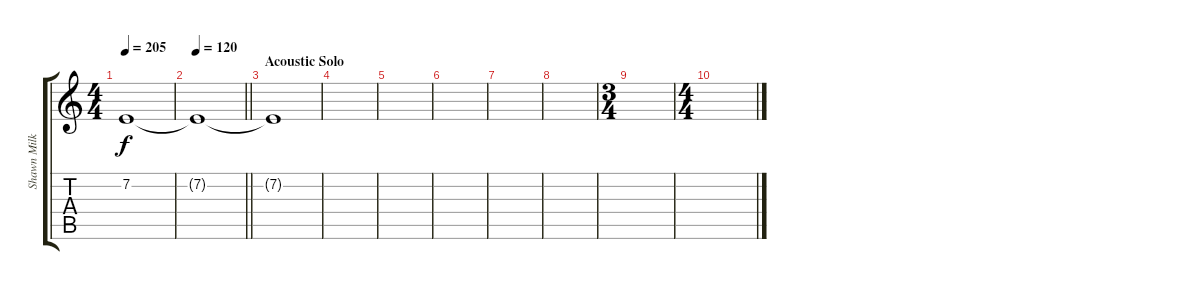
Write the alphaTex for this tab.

\track ("Shawn Milke - Vocals" "Shawn Milk") {instrument altosax}
\staff {score tabs}
\tuning (D4 A3 F3 C3 G2 D2) {hide}
\ts (4 4)
\tempo 205
\clef g2
\ks c
7.2{t}.1{dy f} |
\tempo 120
\barLineRight lightlight
7.2{t}.1 |
\section ("" "Acoustic Solo")
7.2{t}.1 |
|
|
|
|
|
\ts (3 4)
|
\ts (4 4)
